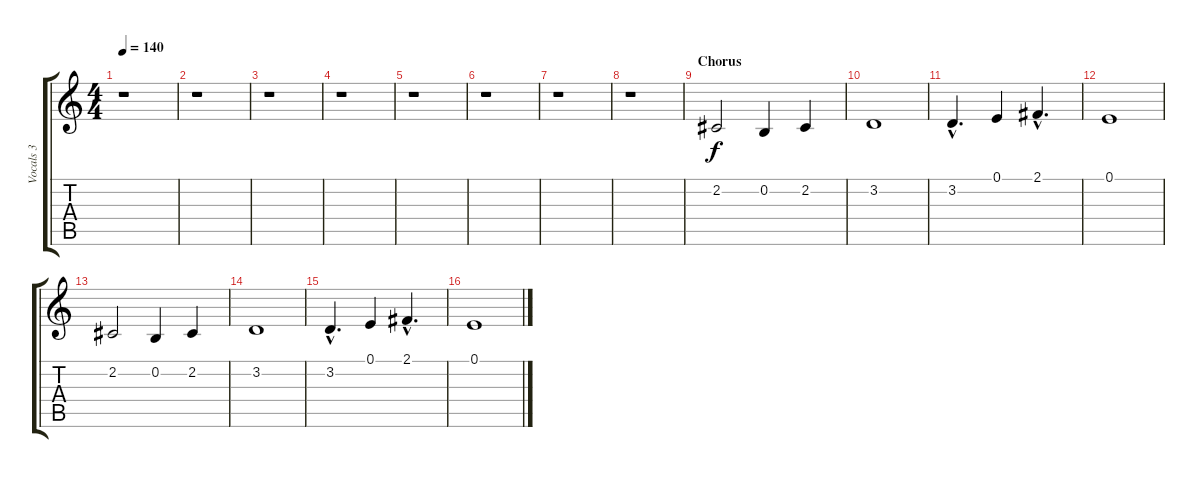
\track ("Vocals 3" "Vocals 3") {instrument lead8bassandlead}
\staff {score tabs}
\tuning (E4 B3 G3 D3 A2 E2) {hide}
\ts (4 4)
\tempo 140
\clef g2
\ks c
r.1{dy f} |
r.1 |
r.1 |
r.1 |
r.1 |
r.1 |
r.1 |
r.1 |
\section ("" "Chorus")
2.2.2 0.2.4 2.2.4 |
3.2.1 |
3.2{hac}.4{d} 0.1.4 2.1{hac}.4{d} |
0.1.1 |
2.2.2 0.2.4 2.2.4 |
3.2.1 |
3.2{hac}.4{d} 0.1.4 2.1{hac}.4{d} |
0.1.1
